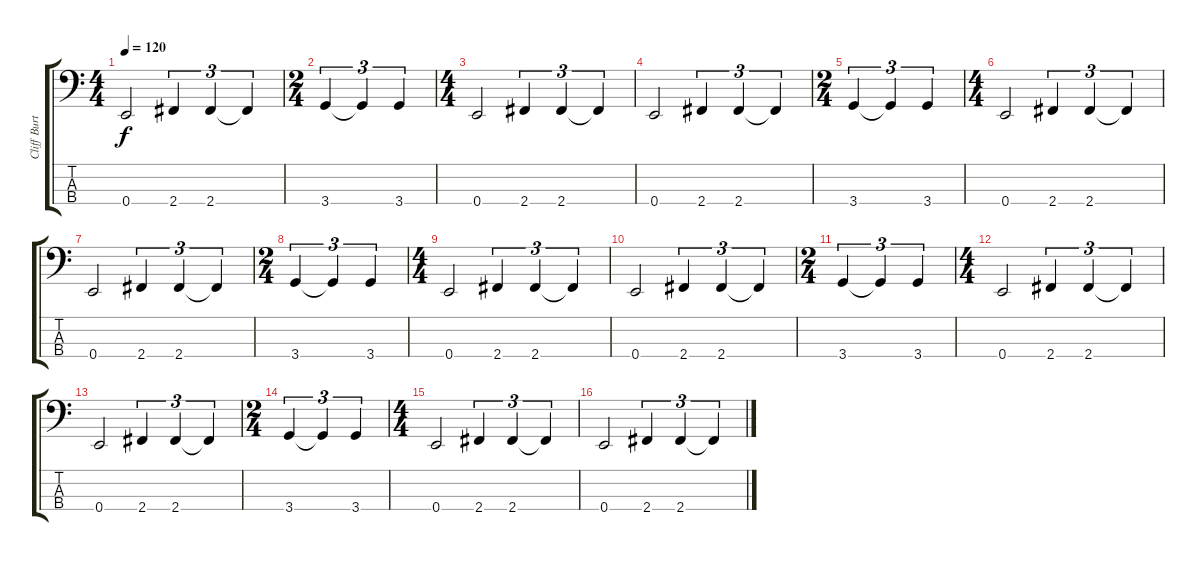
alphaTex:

\track ("Cliff Burton" "Cliff Burt") {instrument electricbassfinger}
\staff {score tabs}
\tuning (G2 D2 A1 E1) {hide}
\ts (4 4)
\tempo 120
\clef f4
\ks c
0.4.2{dy f} 2.4.4{tu (3 2)} 2.4.4{tu (3 2)} 2.4{t}.4{tu (3 2)} |
\ts (2 4)
3.4.4{tu (3 2)} 3.4{t}.4{tu (3 2)} 3.4.4{tu (3 2)} |
\ts (4 4)
0.4.2 2.4.4{tu (3 2)} 2.4.4{tu (3 2)} 2.4{t}.4{tu (3 2)} |
0.4.2 2.4.4{tu (3 2)} 2.4.4{tu (3 2)} 2.4{t}.4{tu (3 2)} |
\ts (2 4)
3.4.4{tu (3 2)} 3.4{t}.4{tu (3 2)} 3.4.4{tu (3 2)} |
\ts (4 4)
0.4.2 2.4.4{tu (3 2)} 2.4.4{tu (3 2)} 2.4{t}.4{tu (3 2)} |
0.4.2 2.4.4{tu (3 2)} 2.4.4{tu (3 2)} 2.4{t}.4{tu (3 2)} |
\ts (2 4)
3.4.4{tu (3 2)} 3.4{t}.4{tu (3 2)} 3.4.4{tu (3 2)} |
\ts (4 4)
0.4.2 2.4.4{tu (3 2)} 2.4.4{tu (3 2)} 2.4{t}.4{tu (3 2)} |
0.4.2 2.4.4{tu (3 2)} 2.4.4{tu (3 2)} 2.4{t}.4{tu (3 2)} |
\ts (2 4)
3.4.4{tu (3 2)} 3.4{t}.4{tu (3 2)} 3.4.4{tu (3 2)} |
\ts (4 4)
0.4.2 2.4.4{tu (3 2)} 2.4.4{tu (3 2)} 2.4{t}.4{tu (3 2)} |
0.4.2 2.4.4{tu (3 2)} 2.4.4{tu (3 2)} 2.4{t}.4{tu (3 2)} |
\ts (2 4)
3.4.4{tu (3 2)} 3.4{t}.4{tu (3 2)} 3.4.4{tu (3 2)} |
\ts (4 4)
0.4.2 2.4.4{tu (3 2)} 2.4.4{tu (3 2)} 2.4{t}.4{tu (3 2)} |
0.4.2 2.4.4{tu (3 2)} 2.4.4{tu (3 2)} 2.4{t}.4{tu (3 2)}
